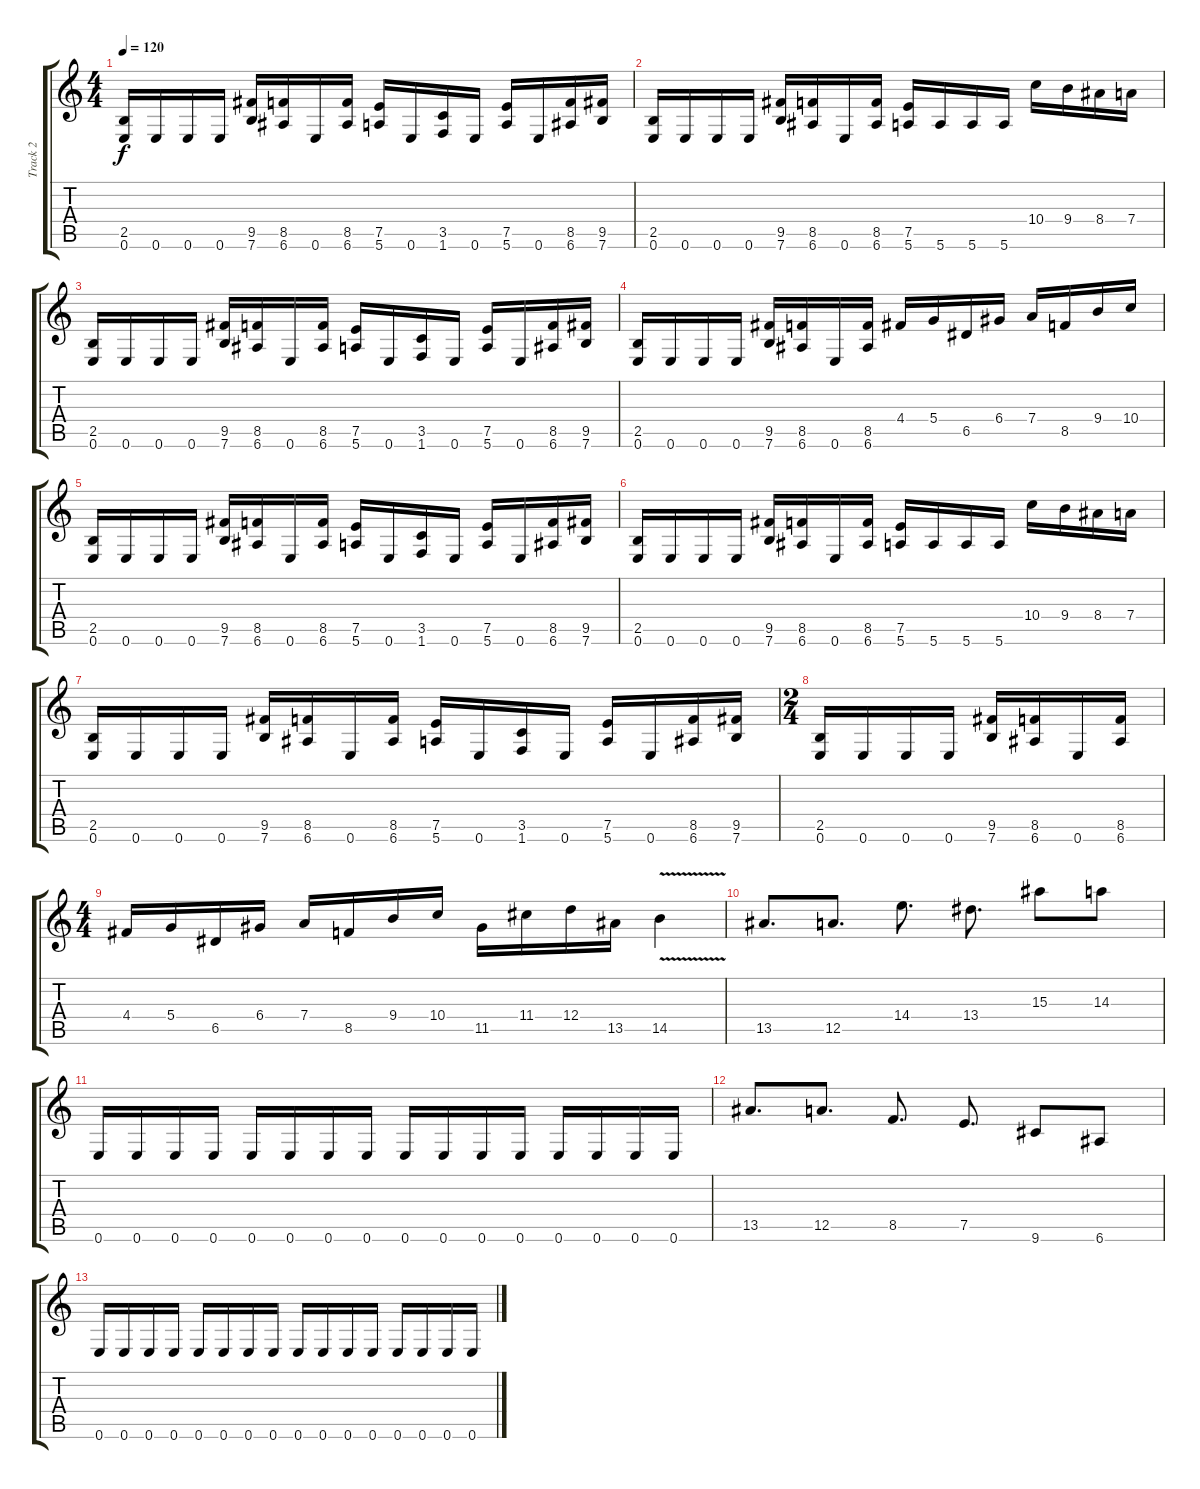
\track ("Track 2" "Track 2") {instrument overdrivenguitar}
\staff {score tabs}
\tuning (E4 B3 G3 D3 A2 E2) {hide}
\ts (4 4)
\tempo 120
\clef g2
\ks c
(2.5 0.6).16{dy f} 0.6.16 0.6.16 0.6.16 (9.5 7.6).16 (8.5 6.6).16 0.6.16 (8.5 6.6).16 (7.5 5.6).16 0.6.16 (3.5 1.6).16 0.6.16 (7.5 5.6).16 0.6.16 (8.5 6.6).16 (9.5 7.6).16 |
(2.5 0.6).16 0.6.16 0.6.16 0.6.16 (9.5 7.6).16 (8.5 6.6).16 0.6.16 (8.5 6.6).16 (7.5 5.6).16 5.6.16 5.6.16 5.6.16 10.4.16 9.4.16 8.4.16 7.4.16 |
(2.5 0.6).16 0.6.16 0.6.16 0.6.16 (9.5 7.6).16 (8.5 6.6).16 0.6.16 (8.5 6.6).16 (7.5 5.6).16 0.6.16 (3.5 1.6).16 0.6.16 (7.5 5.6).16 0.6.16 (8.5 6.6).16 (9.5 7.6).16 |
(2.5 0.6).16 0.6.16 0.6.16 0.6.16 (9.5 7.6).16 (8.5 6.6).16 0.6.16 (8.5 6.6).16 4.4.16 5.4.16 6.5.16 6.4.16 7.4.16 8.5.16 9.4.16 10.4.16 |
(2.5 0.6).16 0.6.16 0.6.16 0.6.16 (9.5 7.6).16 (8.5 6.6).16 0.6.16 (8.5 6.6).16 (7.5 5.6).16 0.6.16 (3.5 1.6).16 0.6.16 (7.5 5.6).16 0.6.16 (8.5 6.6).16 (9.5 7.6).16 |
(2.5 0.6).16 0.6.16 0.6.16 0.6.16 (9.5 7.6).16 (8.5 6.6).16 0.6.16 (8.5 6.6).16 (7.5 5.6).16 5.6.16 5.6.16 5.6.16 10.4.16 9.4.16 8.4.16 7.4.16 |
(2.5 0.6).16 0.6.16 0.6.16 0.6.16 (9.5 7.6).16 (8.5 6.6).16 0.6.16 (8.5 6.6).16 (7.5 5.6).16 0.6.16 (3.5 1.6).16 0.6.16 (7.5 5.6).16 0.6.16 (8.5 6.6).16 (9.5 7.6).16 |
\ts (2 4)
(2.5 0.6).16 0.6.16 0.6.16 0.6.16 (9.5 7.6).16 (8.5 6.6).16 0.6.16 (8.5 6.6).16 |
\ts (4 4)
4.4.16 5.4.16 6.5.16 6.4.16 7.4.16 8.5.16 9.4.16 10.4.16 11.5.16 11.4.16 12.4.16 13.5.16 14.5{v}.4 |
13.5.8{d} 12.5.8{d} 14.4.8{d} 13.4.8{d} 15.3.8 14.3.8 |
0.6.16 0.6.16 0.6.16 0.6.16 0.6.16 0.6.16 0.6.16 0.6.16 0.6.16 0.6.16 0.6.16 0.6.16 0.6.16 0.6.16 0.6.16 0.6.16 |
13.5.8{d} 12.5.8{d} 8.5.8{d} 7.5.8{d} 9.6.8 6.6.8 |
0.6.16 0.6.16 0.6.16 0.6.16 0.6.16 0.6.16 0.6.16 0.6.16 0.6.16 0.6.16 0.6.16 0.6.16 0.6.16 0.6.16 0.6.16 0.6.16
